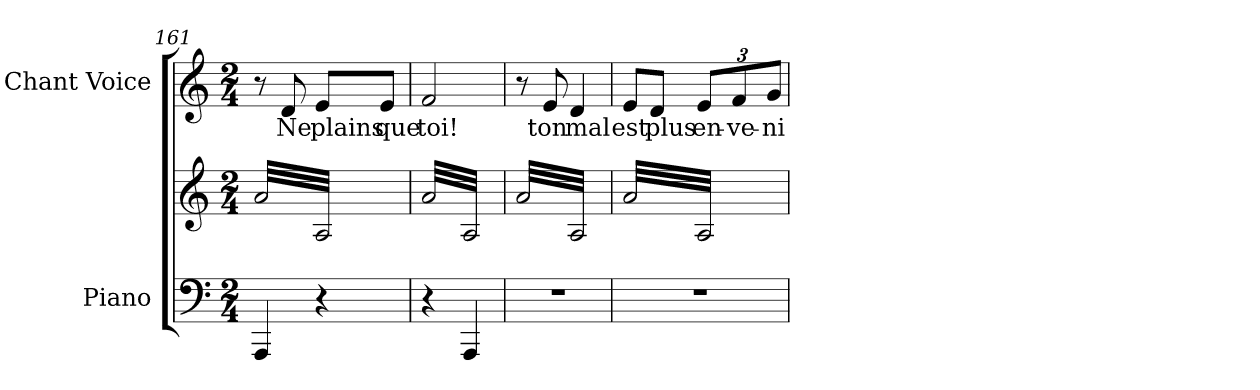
**kern	**kern	**kern	**text
*part2	*part2	*part1	*part1
*staff3	*staff2	*staff1	*staff1
*I"Piano	*	*I"Chant Voice	*
*I'Pno	*	*	*
*clefF4	*clefG2	*clefG2	*
*k[]	*k[]	*k[]	*
*M2/4	*M2/4	*M2/4	*
=161	=161	=161	=161
*	*tremolo	*	*
4AAA/	32a/LLL	8r	.
.	32A/	.	.
.	32a/	.	.
.	32A/	.	.
.	32a/	8d/	Ne
.	32A/	.	.
.	32a/	.	.
.	32A/	.	.
4r	32a/	8e/L	plains
.	32A/	.	.
.	32a/	.	.
.	32A/	.	.
.	32a/	8e/J	que
.	32A/	.	.
.	32a/	.	.
.	32A/JJJ	.	.
=162	=162	=162	=162
4r	32a/LLL	2f/	toi!
.	32A/	.	.
.	32a/	.	.
.	32A/	.	.
.	32a/	.	.
.	32A/	.	.
.	32a/	.	.
.	32A/	.	.
4AAA/	32a/	.	.
.	32A/	.	.
.	32a/	.	.
.	32A/	.	.
.	32a/	.	.
.	32A/	.	.
.	32a/	.	.
.	32A/JJJ	.	.
=163	=163	=163	=163
2r	32a/LLL	8r	.
.	32A/	.	.
.	32a/	.	.
.	32A/	.	.
.	32a/	8e/	ton
.	32A/	.	.
.	32a/	.	.
.	32A/	.	.
.	32a/	4d/	mal
.	32A/	.	.
.	32a/	.	.
.	32A/	.	.
.	32a/	.	.
.	32A/	.	.
.	32a/	.	.
.	32A/JJJ	.	.
=164	=164	=164	=164
2r	32a/LLL	8e/L	est
.	32A/	.	.
.	32a/	.	.
.	32A/	.	.
.	32a/	8d/J	plus
.	32A/	.	.
.	32a/	.	.
.	32A/	.	.
.	32a/	12e/L	en-
.	32A/	.	.
.	32a/	.	.
.	.	12f/	-ve-
.	32A/	.	.
.	32a/	.	.
.	32A/	.	.
.	.	12g/J	-ni-
.	32a/	.	.
.	32A/JJJ	.	.
*	*Xtremolo	*	*
.	.	.	.
.	.	.	.
.	.	.	.
.	.	.	.
.	.	.	.
.	.	.	.
.	.	.	.
.	.	.	.
=	=	=	=
*-	*-	*-	*-
